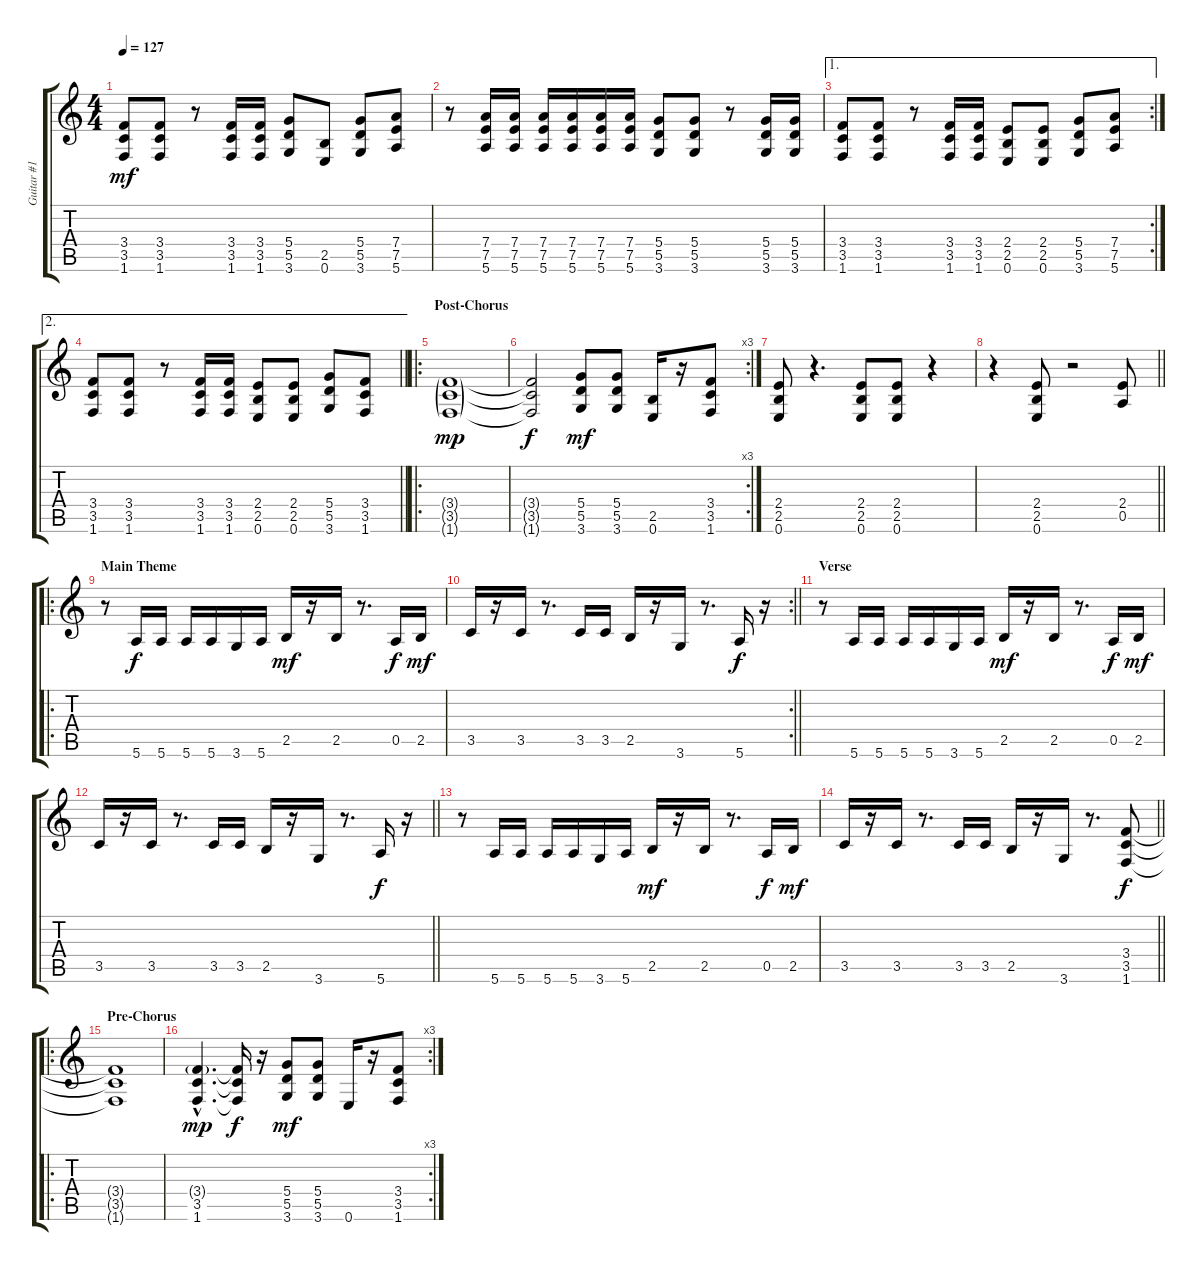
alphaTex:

\track ("Guitar #1" "Guitar #1") {instrument overdrivenguitar}
\staff {score tabs}
\tuning (E4 B3 G3 D3 A2 E2) {hide}
\ts (4 4)
\tempo 127
\clef g2
\ks c
(3.4 3.5 1.6).8{dy mf} (3.4 3.5 1.6).8 r.8 (3.4 3.5 1.6).16 (3.4 3.5 1.6).16 (5.4 5.5 3.6).8 (2.5 0.6).8 (5.4 5.5 3.6).8 (7.4 7.5 5.6).8 |
r.8 (7.4 7.5 5.6).16 (7.4 7.5 5.6).16 (7.4 7.5 5.6).16 (7.4 7.5 5.6).16 (7.4 7.5 5.6).16 (7.4 7.5 5.6).16 (5.4 5.5 3.6).8 (5.4 5.5 3.6).8 r.8 (5.4 5.5 3.6).16 (5.4 5.5 3.6).16 |
\ae 1
\rc 2
(3.4 3.5 1.6).8 (3.4 3.5 1.6).8 r.8 (3.4 3.5 1.6).16 (3.4 3.5 1.6).16 (2.4 2.5 0.6).8 (2.4 2.5 0.6).8 (5.4 5.5 3.6).8 (7.4 7.5 5.6).8 |
\ae 2
\barLineRight lightlight
(3.4 3.5 1.6).8 (3.4 3.5 1.6).8 r.8 (3.4 3.5 1.6).16 (3.4 3.5 1.6).16 (2.4 2.5 0.6).8 (2.4 2.5 0.6).8 (5.4 5.5 3.6).8 (3.4 3.5 1.6).8 |
\ro
\section ("" "Post-Chorus")
(3.4{g} 3.5{g} 1.6{g}).1{dy mp} |
\rc 3
(3.4{t} 3.5{t} 1.6{t}).2{dy f} (5.4 5.5 3.6).8{dy mf} (5.4 5.5 3.6).8 (2.5 0.6).16 r.16 (3.4 3.5 1.6).8 |
(2.4 2.5 0.6).8 r.4{d} (2.4 2.5 0.6).8 (2.4 2.5 0.6).8 r.4 |
\barLineRight lightlight
r.4 (2.4 2.5 0.6).8 r.2 (2.4 0.5).8 |
\ro
\section ("" "Main Theme")
r.8 5.6.16{dy f} 5.6.16 5.6.16 5.6.16 3.6.16 5.6.16 2.5.16{dy mf} r.16 2.5.16 r.8{d} 0.5.16{dy f} 2.5.16{dy mf} |
\rc 2
\barLineRight lightlight
3.5.16 r.16 3.5.16 r.8{d} 3.5.16 3.5.16 2.5.16 r.16 3.6.16 r.8{d} 5.6.16{dy f} r.16 |
\section ("" "Verse")
r.8 5.6.16 5.6.16 5.6.16 5.6.16 3.6.16 5.6.16 2.5.16{dy mf} r.16 2.5.16 r.8{d} 0.5.16{dy f} 2.5.16{dy mf} |
\barLineRight lightlight
3.5.16 r.16 3.5.16 r.8{d} 3.5.16 3.5.16 2.5.16 r.16 3.6.16 r.8{d} 5.6.16{dy f} r.16 |
r.8 5.6.16 5.6.16 5.6.16 5.6.16 3.6.16 5.6.16 2.5.16{dy mf} r.16 2.5.16 r.8{d} 0.5.16{dy f} 2.5.16{dy mf} |
\barLineRight lightlight
3.5.16 r.16 3.5.16 r.8{d} 3.5.16 3.5.16 2.5.16 r.16 3.6.16 r.8{d} (3.4 3.5 1.6).8{dy f} |
\ro
\section ("" "Pre-Chorus")
(3.4{t} 3.5{t} 1.6{t}).1 |
\rc 3
(3.4{g hac} 3.5{hac} 1.6{hac}).4{d dy mp} (3.4{t} 3.5{t} 1.6{t}).16{dy f} r.16 (5.4 5.5 3.6).8{dy mf} (5.4 5.5 3.6).8 0.6.16 r.16 (3.4 3.5 1.6).8
